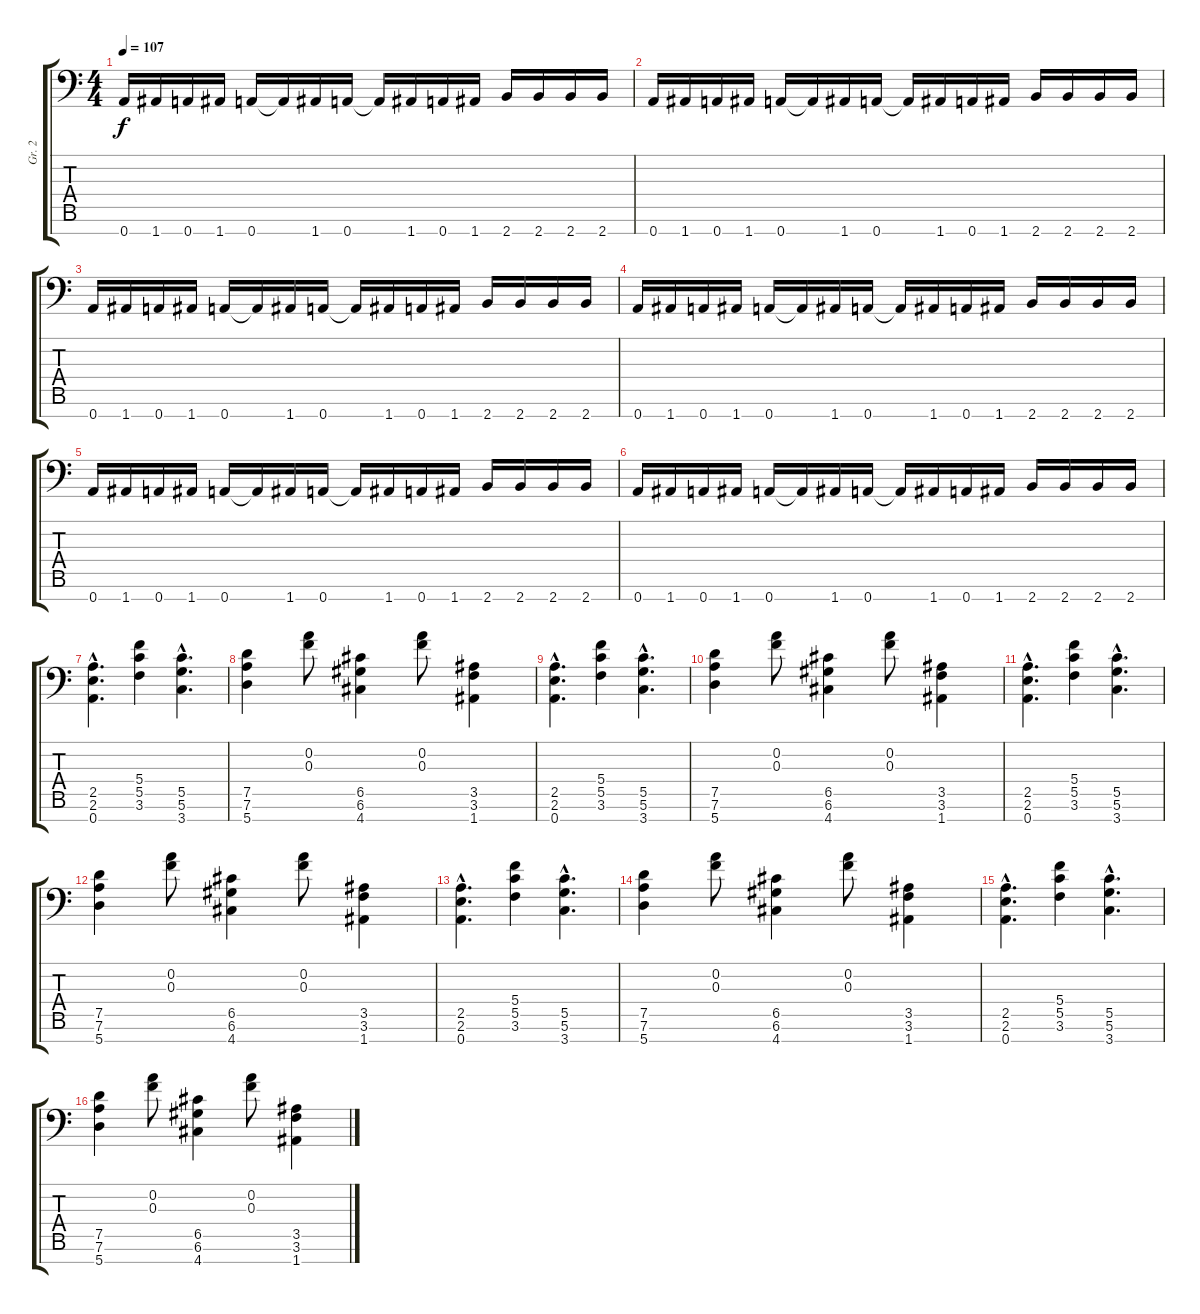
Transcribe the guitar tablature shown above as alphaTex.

\track ("Gr. 2" "Gr. 2") {instrument overdrivenguitar}
\staff {score tabs}
\tuning (D4 A3 F3 C3 G2 D2 A1) {hide}
\ts (4 4)
\tempo 107
\clef f4
\ks c
0.7.16{dy f} 1.7.16 0.7.16 1.7.16 0.7.16 0.7{t}.16 1.7.16 0.7.16 0.7{t}.16 1.7.16 0.7.16 1.7.16 2.7.16 2.7.16 2.7.16 2.7.16 |
0.7.16 1.7.16 0.7.16 1.7.16 0.7.16 0.7{t}.16 1.7.16 0.7.16 0.7{t}.16 1.7.16 0.7.16 1.7.16 2.7.16 2.7.16 2.7.16 2.7.16 |
0.7.16 1.7.16 0.7.16 1.7.16 0.7.16 0.7{t}.16 1.7.16 0.7.16 0.7{t}.16 1.7.16 0.7.16 1.7.16 2.7.16 2.7.16 2.7.16 2.7.16 |
0.7.16 1.7.16 0.7.16 1.7.16 0.7.16 0.7{t}.16 1.7.16 0.7.16 0.7{t}.16 1.7.16 0.7.16 1.7.16 2.7.16 2.7.16 2.7.16 2.7.16 |
0.7.16 1.7.16 0.7.16 1.7.16 0.7.16 0.7{t}.16 1.7.16 0.7.16 0.7{t}.16 1.7.16 0.7.16 1.7.16 2.7.16 2.7.16 2.7.16 2.7.16 |
0.7.16 1.7.16 0.7.16 1.7.16 0.7.16 0.7{t}.16 1.7.16 0.7.16 0.7{t}.16 1.7.16 0.7.16 1.7.16 2.7.16 2.7.16 2.7.16 2.7.16 |
(2.5{hac} 2.6{hac} 0.7{hac}).4{d} (5.4 5.5 3.6).4 (5.5{hac} 5.6{hac} 3.7{hac}).4{d} |
(7.5 7.6 5.7).4 (0.2 0.3).8 (6.5 6.6 4.7).4 (0.2 0.3).8 (3.5 3.6 1.7).4 |
(2.5{hac} 2.6{hac} 0.7{hac}).4{d} (5.4 5.5 3.6).4 (5.5{hac} 5.6{hac} 3.7{hac}).4{d} |
(7.5 7.6 5.7).4 (0.2 0.3).8 (6.5 6.6 4.7).4 (0.2 0.3).8 (3.5 3.6 1.7).4 |
(2.5{hac} 2.6{hac} 0.7{hac}).4{d} (5.4 5.5 3.6).4 (5.5{hac} 5.6{hac} 3.7{hac}).4{d} |
(7.5 7.6 5.7).4 (0.2 0.3).8 (6.5 6.6 4.7).4 (0.2 0.3).8 (3.5 3.6 1.7).4 |
(2.5{hac} 2.6{hac} 0.7{hac}).4{d} (5.4 5.5 3.6).4 (5.5{hac} 5.6{hac} 3.7{hac}).4{d} |
(7.5 7.6 5.7).4 (0.2 0.3).8 (6.5 6.6 4.7).4 (0.2 0.3).8 (3.5 3.6 1.7).4 |
(2.5{hac} 2.6{hac} 0.7{hac}).4{d} (5.4 5.5 3.6).4 (5.5{hac} 5.6{hac} 3.7{hac}).4{d} |
(7.5 7.6 5.7).4 (0.2 0.3).8 (6.5 6.6 4.7).4 (0.2 0.3).8 (3.5 3.6 1.7).4
